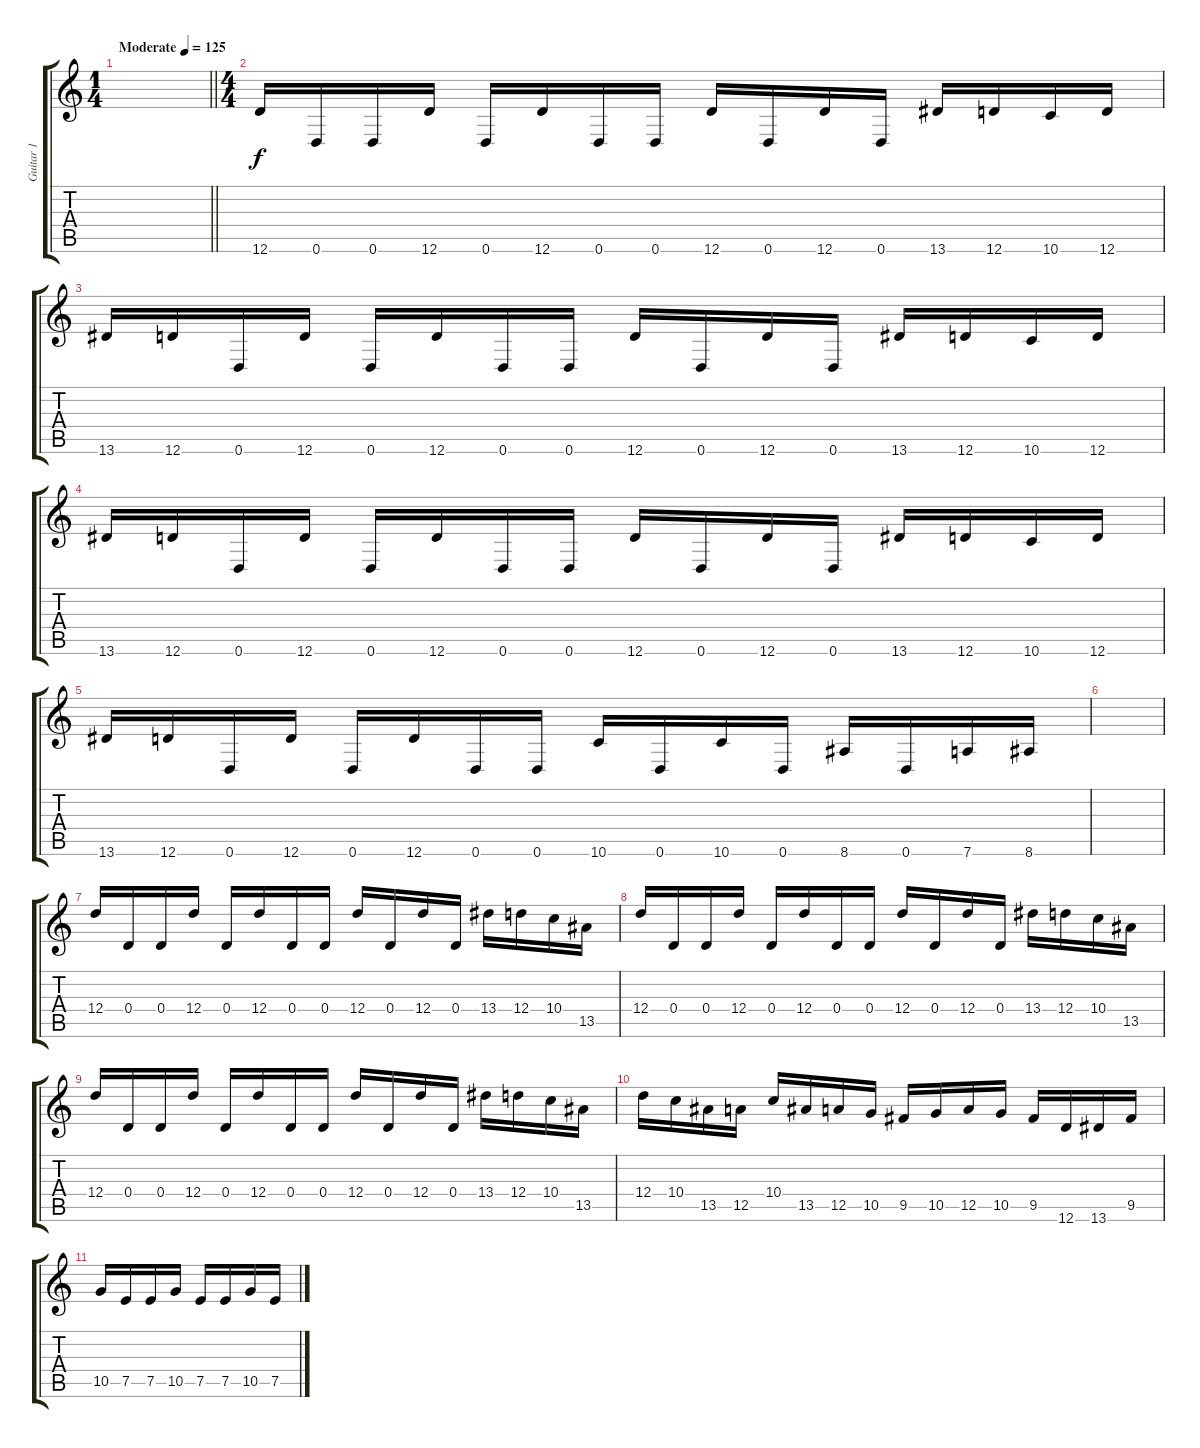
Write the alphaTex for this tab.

\track ("Guitar 1" "Guitar 1") {instrument distortionguitar}
\staff {score tabs}
\tuning (E4 B3 G3 D3 A2 D2) {hide}
\ts (1 4)
\tempo (125 "Moderate")
\clef g2
\barLineRight lightlight
\ks c
|
\ts (4 4)
12.6.16 0.6.16 0.6.16 12.6.16 0.6.16 12.6.16 0.6.16 0.6.16 12.6.16 0.6.16 12.6.16 0.6.16 13.6.16 12.6.16 10.6.16 12.6.16 |
13.6.16 12.6.16 0.6.16 12.6.16 0.6.16 12.6.16 0.6.16 0.6.16 12.6.16 0.6.16 12.6.16 0.6.16 13.6.16 12.6.16 10.6.16 12.6.16 |
13.6.16 12.6.16 0.6.16 12.6.16 0.6.16 12.6.16 0.6.16 0.6.16 12.6.16 0.6.16 12.6.16 0.6.16 13.6.16 12.6.16 10.6.16 12.6.16 |
13.6.16 12.6.16 0.6.16 12.6.16 0.6.16 12.6.16 0.6.16 0.6.16 10.6.16 0.6.16 10.6.16 0.6.16 8.6.16 0.6.16 7.6.16 8.6.16 |
|
12.4.16 0.4.16 0.4.16 12.4.16 0.4.16 12.4.16 0.4.16 0.4.16 12.4.16 0.4.16 12.4.16 0.4.16 13.4.16 12.4.16 10.4.16 13.5.16 |
12.4.16 0.4.16 0.4.16 12.4.16 0.4.16 12.4.16 0.4.16 0.4.16 12.4.16 0.4.16 12.4.16 0.4.16 13.4.16 12.4.16 10.4.16 13.5.16 |
12.4.16 0.4.16 0.4.16 12.4.16 0.4.16 12.4.16 0.4.16 0.4.16 12.4.16 0.4.16 12.4.16 0.4.16 13.4.16 12.4.16 10.4.16 13.5.16 |
12.4.16 10.4.16 13.5.16 12.5.16 10.4.16 13.5.16 12.5.16 10.5.16 9.5.16 10.5.16 12.5.16 10.5.16 9.5.16 12.6.16 13.6.16 9.5.16 |
10.5.16 7.5.16 7.5.16 10.5.16 7.5.16 7.5.16 10.5.16 7.5.16
